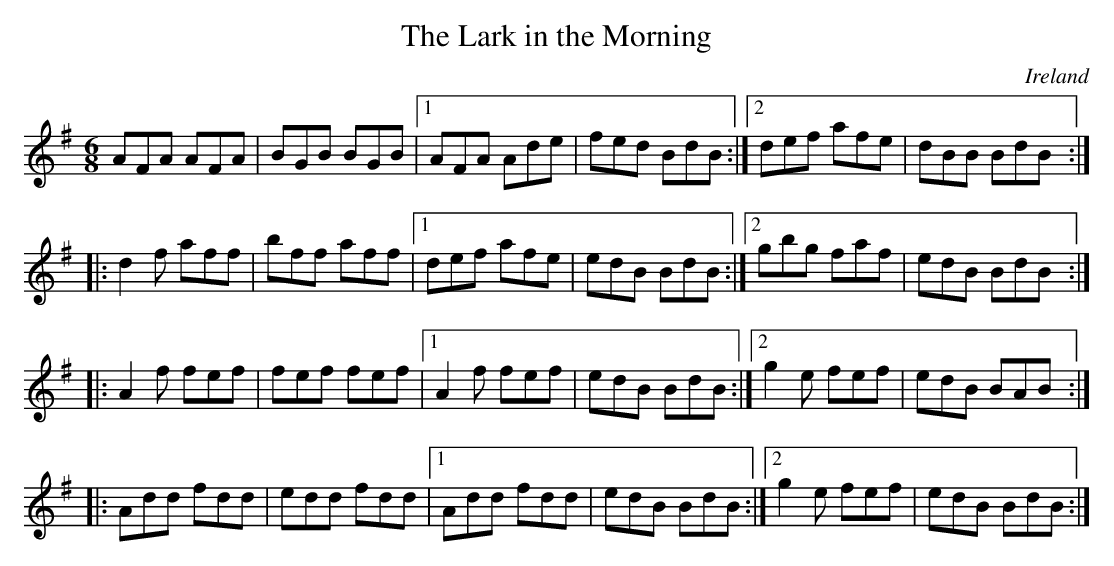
X:1
T:Lark in the Morning, The
O:Ireland
M:6/8
K:ADor
AFA AFA|BGB BGB|1 AFA Ade|fed BdB :|2\
def afe|dBB BdB::
d2f aff|bff aff|1 def afe|edB BdB :|2\
gbg faf|edB BdB::
A2f fef|fef fef|1 A2f fef|edB BdB :|2\
g2e fef|edB BAB::
Add fdd|edd fdd|1 Add fdd|edB BdB :|2\
g2e fef|edB BdB:|
